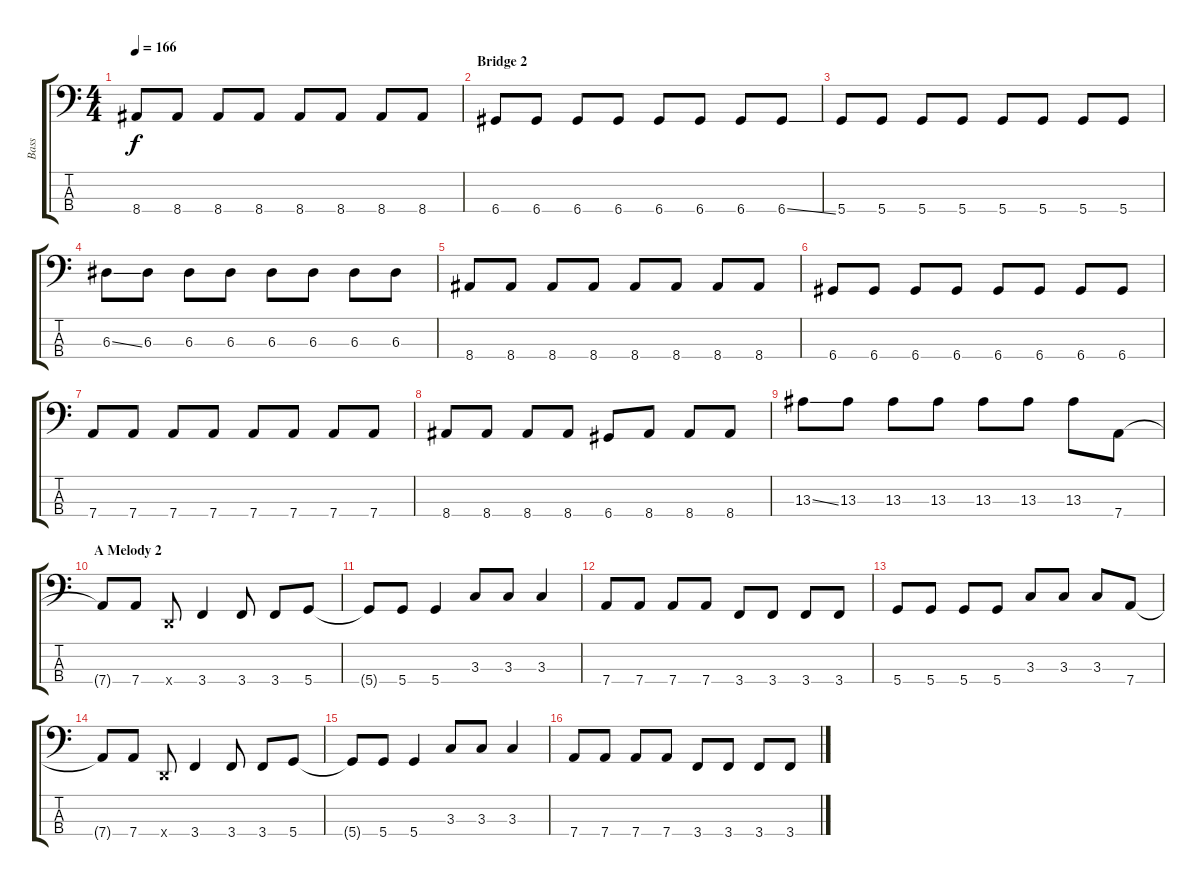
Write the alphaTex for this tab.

\track ("Bass" "Bass") {instrument electricbassfinger}
\staff {score tabs}
\tuning (G2 D2 A1 D1) {hide}
\ts (4 4)
\tempo 166
\clef f4
\ks c
8.4.8{dy f} 8.4.8 8.4.8 8.4.8 8.4.8 8.4.8 8.4.8 8.4.8 |
\section ("" "Bridge 2")
6.4.8 6.4.8 6.4.8 6.4.8 6.4.8 6.4.8 6.4.8 6.4{ss}.8 |
5.4.8 5.4.8 5.4.8 5.4.8 5.4.8 5.4.8 5.4.8 5.4.8 |
6.3{ss}.8 6.3.8 6.3.8 6.3.8 6.3.8 6.3.8 6.3.8 6.3.8 |
8.4.8 8.4.8 8.4.8 8.4.8 8.4.8 8.4.8 8.4.8 8.4.8 |
6.4.8 6.4.8 6.4.8 6.4.8 6.4.8 6.4.8 6.4.8 6.4.8 |
7.4.8 7.4.8 7.4.8 7.4.8 7.4.8 7.4.8 7.4.8 7.4.8 |
8.4.8 8.4.8 8.4.8 8.4.8 6.4.8 8.4.8 8.4.8 8.4.8 |
13.3{ss}.8 13.3.8 13.3.8 13.3.8 13.3.8 13.3.8 13.3.8 7.4.8 |
\section ("" "A Melody 2")
7.4{t}.8 7.4.8 0.4{x}.8 3.4.4 3.4.8 3.4.8 5.4.8 |
5.4{t}.8 5.4.8 5.4.4 3.3.8 3.3.8 3.3.4 |
7.4.8 7.4.8 7.4.8 7.4.8 3.4.8 3.4.8 3.4.8 3.4.8 |
5.4.8 5.4.8 5.4.8 5.4.8 3.3.8 3.3.8 3.3.8 7.4.8 |
7.4{t}.8 7.4.8 0.4{x}.8 3.4.4 3.4.8 3.4.8 5.4.8 |
5.4{t}.8 5.4.8 5.4.4 3.3.8 3.3.8 3.3.4 |
7.4.8 7.4.8 7.4.8 7.4.8 3.4.8 3.4.8 3.4.8 3.4.8
